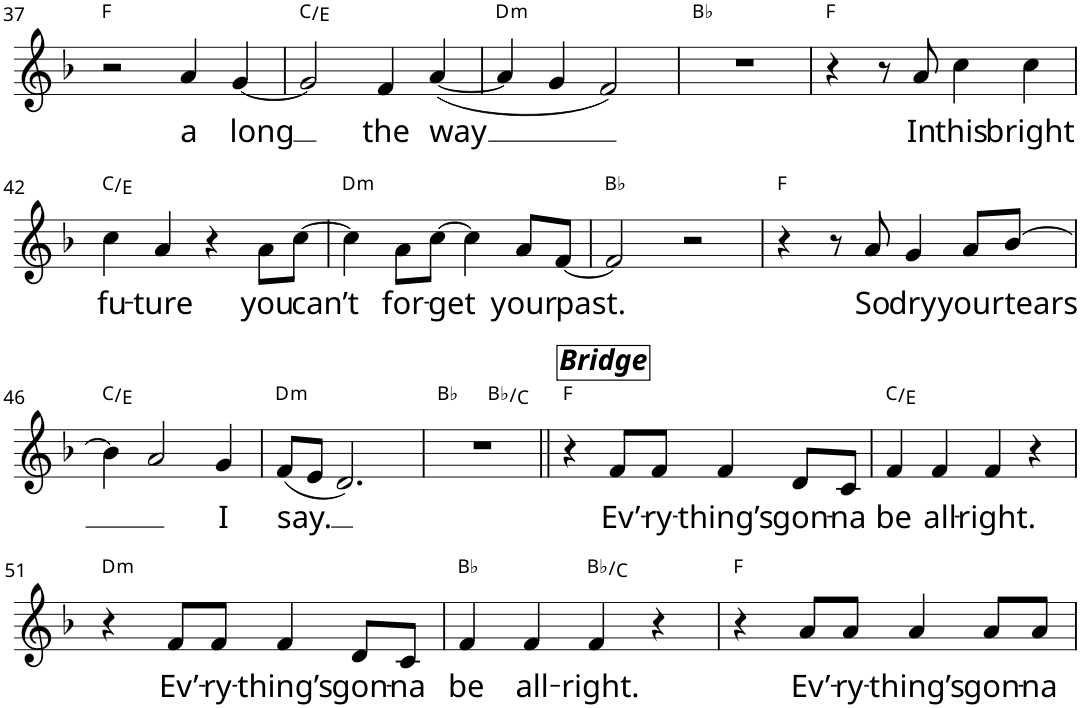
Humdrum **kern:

**kern	**text	**harte
*part1	*part1	*part1
*staff1	*staff1	*
*I"P1	*	*
!!LO:PB:g=z
*clefG2	*	*
*k[b-]	*	*
*F:	*	*
*M4/4	*	*
=37	=37	=37
2r	.	F:maj
!	!LO:LY:b	!
4a/	a	.
!	!LO:LY:b	!
[4g/	long	.
=38	=38	=38
2g/]	.	C:maj/3
!	!LO:LY:b	!
4f/	the	.
!	!LO:LY:b	!
([4a/	way	.
=39	=39	=39
!	!	!LO:H:kt=m
4a/]	.	D:min
4g/	.	.
2f/)	.	.
=40	=40	=40
1r	.	Bb:maj
=41	=41	=41
4r	.	F:maj
8r	.	.
!	!LO:LY:b	!
8a/	In	.
!	!LO:LY:b	!
4cc\	this	.
!	!LO:LY:b	!
4cc\	bright	.
!!LO:LB:g=z
=42	=42	=42
!	!LO:LY:b	!
4cc\	fu-	C:maj/3
!	!LO:LY:b	!
4a/	-ture	.
4r	.	.
!	!LO:LY:b	!
8a\L	you	.
!	!LO:LY:b	!
[8cc\J	can’t	.
=43	=43	=43
!	!	!LO:H:kt=m
4cc\]	.	D:min
!	!LO:LY:b	!
8a\L	for-	.
!	!LO:LY:b	!
[8cc\J	-get	.
4cc\]	.	.
!	!LO:LY:b	!
8a/L	your	.
!	!LO:LY:b	!
[8f/J	past.	.
=44	=44	=44
2f/]	.	Bb:maj
2r	.	.
=45	=45	=45
4r	.	F:maj
8r	.	.
!	!LO:LY:b	!
8a/	So	.
!	!LO:LY:b	!
4g/	dry	.
!	!LO:LY:b	!
8a/L	your	.
!	!LO:LY:b	!
[8b-/J	tears	.
!!LO:LB:g=z
=46	=46	=46
4b-\]	.	C:maj/3
2a/	.	.
!	!LO:LY:b	!
4g/	I	.
=47	=47	=47
!	!LO:LY:b	!LO:H:kt=m
(8f/L	say.	D:min
8e/J	.	.
2.d/)	.	.
=48	=48	=48
*^	*	*
1r	2ryy	.	Bb:maj
.	2ryy	.	Bb:maj/2
=49||	=49||	=49||	=49||
!LO:TX:a:Bi:t=Bridge	!	!	!
*v	*v	*	*
4r	.	F:maj
!	!LO:LY:b	!
8f/L	Ev’-	.
!	!LO:LY:b	!
8f/J	-ry-	.
!	!LO:LY:b	!
4f/	-thing’s	.
!	!LO:LY:b	!
8d/L	gon-	.
!	!LO:LY:b	!
8c/J	-na	.
=50	=50	=50
!	!LO:LY:b	!
4f/	be	C:maj/3
!	!LO:LY:b	!
4f/	all-	.
!	!LO:LY:b	!
4f/	-right.	.
4r	.	.
!!LO:LB:g=z
=51	=51	=51
!	!	!LO:H:kt=m
4r	.	D:min
!	!LO:LY:b	!
8f/L	Ev’-	.
!	!LO:LY:b	!
8f/J	-ry-	.
!	!LO:LY:b	!
4f/	-thing’s	.
!	!LO:LY:b	!
8d/L	gon-	.
!	!LO:LY:b	!
8c/J	-na	.
=52	=52	=52
!	!LO:LY:b	!
4f/	be	Bb:maj
!	!LO:LY:b	!
4f/	all-	.
!	!LO:LY:b	!
4f/	-right.	Bb:maj/2
4r	.	.
=53	=53	=53
4r	.	F:maj
!	!LO:LY:b	!
8a/L	Ev’-	.
!	!LO:LY:b	!
8a/J	-ry-	.
!	!LO:LY:b	!
4a/	-thing’s	.
!	!LO:LY:b	!
8a/L	gon-	.
!	!LO:LY:b	!
8a/J	-na	.
=	=	=
*-	*-	*-
